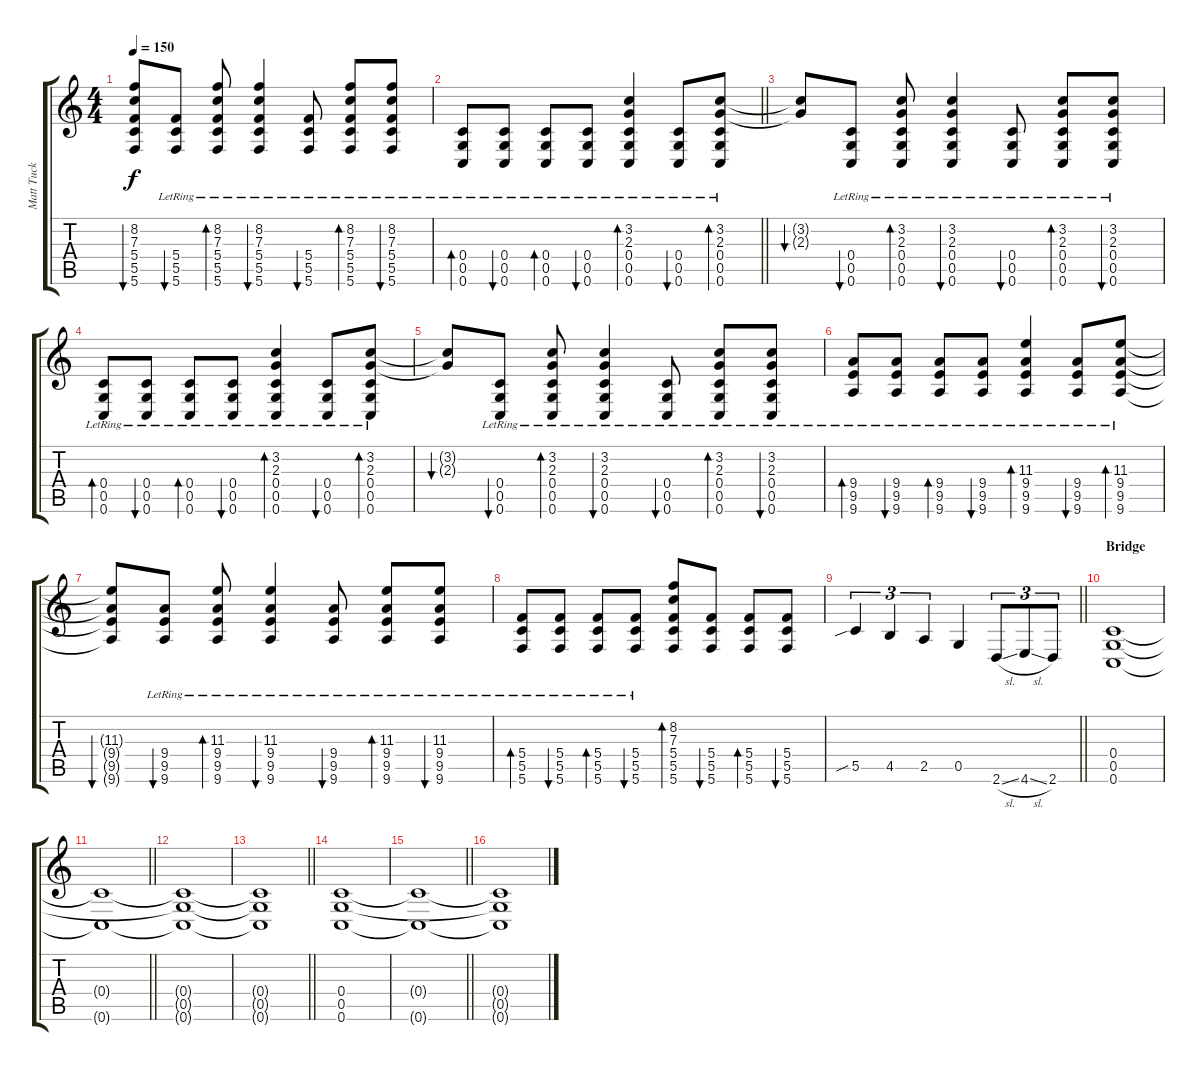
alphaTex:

\track ("Matt Tuck" "Matt Tuck") {instrument acousticguitarsteel}
\staff {score tabs}
\tuning (D4 A3 F3 C3 G2 C2) {hide}
\ts (4 4)
\tempo 150
\clef g2
\ks c
(8.2{t} 7.3{t} 5.4{t} 5.5{t} 5.6{t}).8{bu 60 dy f} (5.4{lr} 5.5{lr} 5.6{lr}).8{bu 60} (8.2{lr} 7.3{lr} 5.4{lr} 5.5{lr} 5.6{lr}).8{bd 60} (8.2{lr} 7.3{lr} 5.4{lr} 5.5{lr} 5.6{lr}).4{bu 60} (5.4{lr} 5.5{lr} 5.6{lr}).8{bu 60} (8.2{lr} 7.3{lr} 5.4{lr} 5.5{lr} 5.6{lr}).8{bd 60} (8.2{lr} 7.3{lr} 5.4{lr} 5.5{lr} 5.6{lr}).8{bu 60} |
\barLineRight lightlight
(0.4{lr} 0.5{lr} 0.6{lr}).8{bd 60} (0.4{lr} 0.5{lr} 0.6{lr}).8{bu 60} (0.4{lr} 0.5{lr} 0.6{lr}).8{bd 60} (0.4{lr} 0.5{lr} 0.6{lr}).8{bu 60} (3.2{lr} 2.3{lr} 0.4{lr} 0.5{lr} 0.6{lr}).4{bd 60} (0.4{lr} 0.5{lr} 0.6{lr}).8{bu 60} (3.2{lr} 2.3{lr} 0.4{lr} 0.5{lr} 0.6{lr}).8{bd 60} |
(3.2{t} 2.3{t}).8{bu 60} (0.4{lr} 0.5{lr} 0.6{lr}).8{bu 60} (3.2{lr} 2.3{lr} 0.4{lr} 0.5{lr} 0.6{lr}).8{bd 60} (3.2{lr} 2.3{lr} 0.4{lr} 0.5{lr} 0.6{lr}).4{bu 60} (0.4{lr} 0.5{lr} 0.6{lr}).8{bu 60} (3.2{lr} 2.3{lr} 0.4{lr} 0.5{lr} 0.6{lr}).8{bd 60} (3.2{lr} 2.3{lr} 0.4{lr} 0.5{lr} 0.6{lr}).8{bu 60} |
(0.4{lr} 0.5{lr} 0.6{lr}).8{bd 60} (0.4{lr} 0.5{lr} 0.6{lr}).8{bu 60} (0.4{lr} 0.5{lr} 0.6{lr}).8{bd 60} (0.4{lr} 0.5{lr} 0.6{lr}).8{bu 60} (3.2{lr} 2.3{lr} 0.4{lr} 0.5{lr} 0.6{lr}).4{bd 60} (0.4{lr} 0.5{lr} 0.6{lr}).8{bu 60} (3.2{lr} 2.3{lr} 0.4{lr} 0.5{lr} 0.6{lr}).8{bd 60} |
(3.2{t} 2.3{t}).8{bu 60} (0.4{lr} 0.5{lr} 0.6{lr}).8{bu 60} (3.2{lr} 2.3{lr} 0.4{lr} 0.5{lr} 0.6{lr}).8{bd 60} (3.2{lr} 2.3{lr} 0.4{lr} 0.5{lr} 0.6{lr}).4{bu 60} (0.4{lr} 0.5{lr} 0.6{lr}).8{bu 60} (3.2{lr} 2.3{lr} 0.4{lr} 0.5{lr} 0.6{lr}).8{bd 60} (3.2{lr} 2.3{lr} 0.4{lr} 0.5{lr} 0.6{lr}).8{bu 60} |
(9.4{lr} 9.5{lr} 9.6{lr}).8{bd 60} (9.4{lr} 9.5{lr} 9.6{lr}).8{bu 60} (9.4{lr} 9.5{lr} 9.6{lr}).8{bd 60} (9.4{lr} 9.5{lr} 9.6{lr}).8{bu 60} (11.3{lr} 9.4{lr} 9.5{lr} 9.6{lr}).4{bd 60} (9.4{lr} 9.5{lr} 9.6{lr}).8{bu 60} (11.3{lr} 9.4{lr} 9.5{lr} 9.6{lr}).8{bd 60} |
(11.3{t} 9.4{t} 9.5{t} 9.6{t}).8{bu 60} (9.4{lr} 9.5{lr} 9.6{lr}).8{bu 60} (11.3{lr} 9.4{lr} 9.5{lr} 9.6{lr}).8{bd 60} (11.3{lr} 9.4{lr} 9.5{lr} 9.6{lr}).4{bu 60} (9.4{lr} 9.5{lr} 9.6{lr}).8{bu 60} (11.3{lr} 9.4{lr} 9.5{lr} 9.6{lr}).8{bd 60} (11.3{lr} 9.4{lr} 9.5{lr} 9.6{lr}).8{bu 60} |
(5.4{lr} 5.5{lr} 5.6{lr}).8{bd 60} (5.4{lr} 5.5{lr} 5.6{lr}).8{bu 60} (5.4{lr} 5.5{lr} 5.6{lr}).8{bd 60} (5.4{lr} 5.5{lr} 5.6{lr}).8{bu 60} (8.2 7.3 5.4 5.5 5.6).8{bd 60} (5.4 5.5 5.6).8{bu 60} (5.4 5.5 5.6).8{bd 60} (5.4 5.5 5.6).8{bu 60} |
\barLineRight lightlight
5.5{sib}.4{tu (3 2)} 4.5.4{tu (3 2)} 2.5.4{tu (3 2)} 0.5.4 2.6{sl}.8{tu (3 2)} 4.6{sl}.8{tu (3 2)} 2.6.8{tu (3 2)} |
\section ("" "Bridge")
(0.4 0.5 0.6).1 |
\barLineRight lightlight
(0.4{t} 0.6{t}).1 |
(0.4{t} 0.5{t} 0.6{t}).1 |
\barLineRight lightlight
(0.4{t} 0.5{t} 0.6{t}).1 |
\section ("" "")
(0.4 0.5 0.6).1 |
\barLineRight lightlight
(0.4{t} 0.6{t}).1 |
(0.4{t} 0.5{t} 0.6{t}).1
